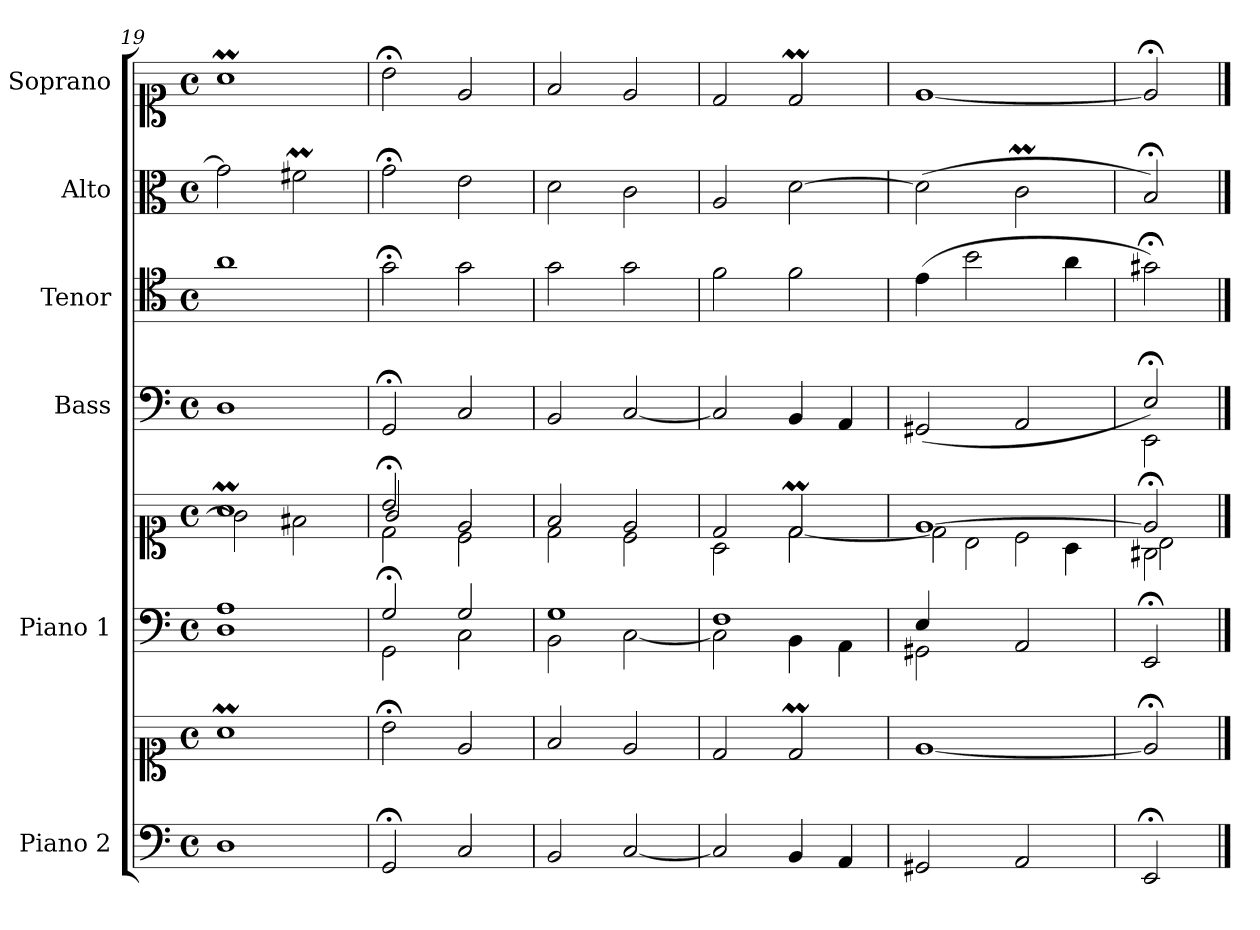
**kern	**kern	**kern	**kern	**kern	**kern	**kern	**kern
*part6	*part6	*part5	*part5	*part4	*part3	*part2	*part1
*staff8	*staff7	*staff6	*staff5	*staff4	*staff3	*staff2	*staff1
*I"Piano 2	*	*I"Piano 1	*	*I"Bass	*I"Tenor	*I"Alto	*I"Soprano
*I'Pno 2	*	*I'Pno 1	*	*I'B.	*I'T.	*I'A.	*I'S.
*clefF4	*clefC1	*clefF4	*clefC1	*clefF4	*clefC4	*clefC3	*clefC1
*	*	*	*	*	*ITrd7c12	*	*
*k[]	*k[]	*k[]	*k[]	*k[]	*k[]	*k[]	*k[]
*M4/4	*M4/4	*M4/4	*M4/4	*M4/4	*M4/4	*M4/4	*M4/4
*met(c)	*met(c)	*met(c)	*met(c)	*met(c)	*met(c)	*met(c)	*met(c)
=19	=19	=19	=19	=19	=19	=19	=19
*	*	*^	*^	*	*	*	*
1D/	1aM\	1A/	1D\	1aM/	2g\]	1D/	1A\	2g\]	1aM\
.	.	.	.	.	2f#X\	.	.	2f#Xm\	.
=20	=20	=20	=20	=20	=20	=20	=20	=20	=20
*	*	*	*	*	*^	*	*	*	*
2GG;/	2b;<\	2G;/	2GG\	2b;</	2d\	2g/	2GG;</	2G;<\	2g;<\	2b;<\
2C/	2e/	2G/	2C\	2e/	2c\	2ryy	2C/	2G\	2e\	2e/
*	*	*	*	*	*v	*v	*	*	*	*
=21	=21	=21	=21	=21	=21	=21	=21	=21	=21
2BB/	2f/	1G/	2BB\	2f/	2d\	2BB/	2G\	2d\	2f/
[<2C/	2e/	.	[<2C\	2e/	2c\	[<2C/	2G\	2c\	2e/
=22	=22	=22	=22	=22	=22	=22	=22	=22	=22
2C/]	2d/	1F/	2C\]	2d/	2A\	2C/]	2F\	2A/	2d/
4BB/	2dM/	.	4BB\	2dM/	[<2d\	4BB/	2F\	[>2d\	2dM/
4AA/	.	.	4AA\	.	.	4AA/	.	.	.
=23	=23	=23	=23	=23	=23	=23	=23	=23	=23
*	*	*	*	*	*^	*	*	*	*
2GG#X/	[<1e/	4E/	2GG#X\	[>1e/	4ryy	2d\]	(2GG#X/	(4E\	(2d\]	[<1e/
.	.	2.ryy	.	.	2B\	.	.	2B\	.	.
2AA/	.	.	2AA/	.	.	2c\	2AA/	.	2cM\	.
.	.	.	.	.	4A\	.	.	4A\	.	.
*	*	*v	*v	*	*	*	*	*	*	*
=24	=24	=24	=24	=24	=24	=24	=24	=24	=24
*	*	*	*	*	*	*^	*	*	*
2EE;/	2e;</]	2EE;/	2e;</]	2G#X\	2B\	2E;</)	2EE\	2G#X;<\)	2B;</)	2e;</]
*	*	*	*v	*v	*v	*	*	*	*	*
*	*	*	*	*v	*v	*	*	*
==	==	==	==	==	==	==	==
*-	*-	*-	*-	*-	*-	*-	*-
